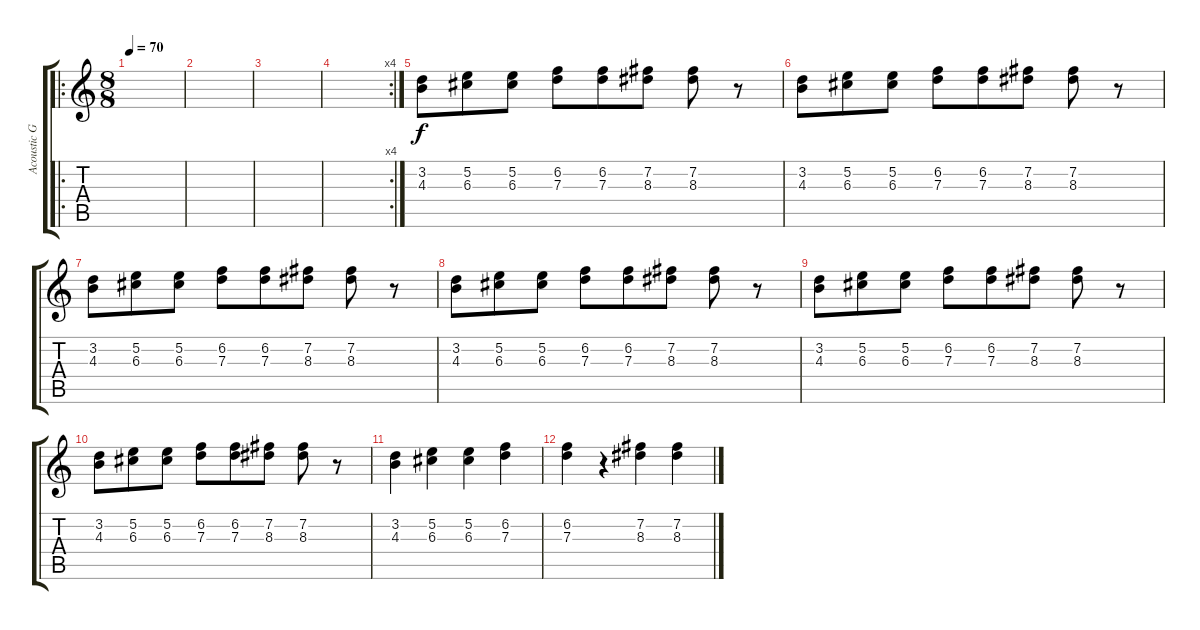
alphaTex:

\track ("Acoustic Guitar" "Acoustic G") {instrument overdrivenguitar}
\staff {score tabs}
\tuning (E4 B3 G3 D3 A2 E2) {hide}
\ro
\ts (8 8)
\tempo 70
\clef g2
\ks c
|
|
|
\rc 4
|
(3.2 4.3).8 (5.2 6.3).8 (5.2 6.3).8 (6.2 7.3).8 (6.2 7.3).8 (7.2 8.3).8 (7.2 8.3).8 r.8 |
(3.2 4.3).8 (5.2 6.3).8 (5.2 6.3).8 (6.2 7.3).8 (6.2 7.3).8 (7.2 8.3).8 (7.2 8.3).8 r.8 |
(3.2 4.3).8 (5.2 6.3).8 (5.2 6.3).8 (6.2 7.3).8 (6.2 7.3).8 (7.2 8.3).8 (7.2 8.3).8 r.8 |
(3.2 4.3).8 (5.2 6.3).8 (5.2 6.3).8 (6.2 7.3).8 (6.2 7.3).8 (7.2 8.3).8 (7.2 8.3).8 r.8 |
(3.2 4.3).8 (5.2 6.3).8 (5.2 6.3).8 (6.2 7.3).8 (6.2 7.3).8 (7.2 8.3).8 (7.2 8.3).8 r.8 |
(3.2 4.3).8 (5.2 6.3).8 (5.2 6.3).8 (6.2 7.3).8 (6.2 7.3).8 (7.2 8.3).8 (7.2 8.3).8 r.8 |
(3.2 4.3).4 (5.2 6.3).4 (5.2 6.3).4 (6.2 7.3).4 |
(6.2 7.3).4 r.4 (7.2 8.3).4 (7.2 8.3).4
